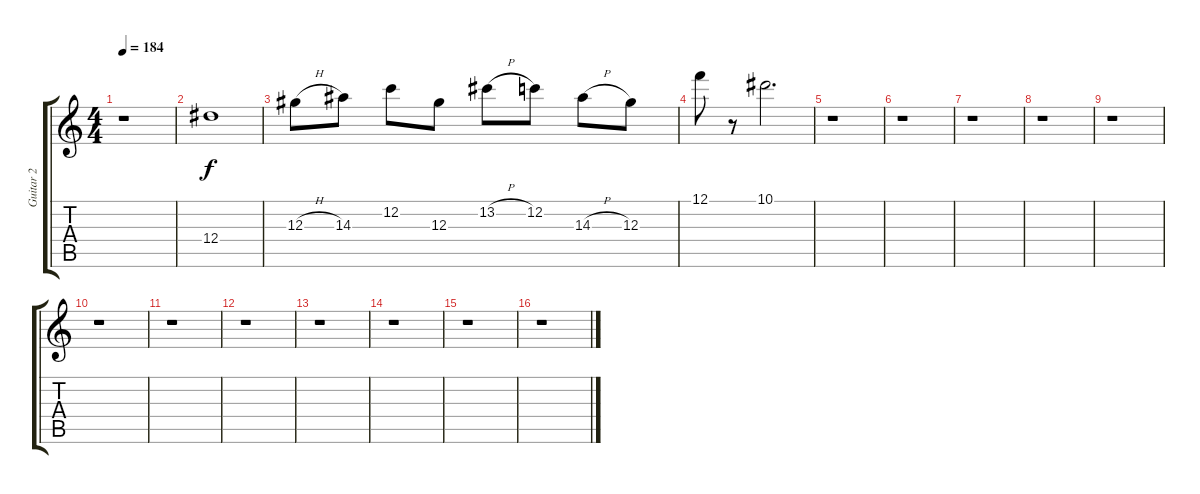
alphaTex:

\track ("Guitar 2" "Guitar 2") {instrument electricguitarclean}
\staff {score tabs}
\tuning (F4 C4 Ab3 Eb3 Bb2 F2) {hide}
\ts (4 4)
\tempo 184
\clef g2
\ks c
r.1{dy f instrument electricguitarclean} |
12.4.1 |
12.3{h}.8 14.3.8 12.2.8 12.3.8 13.2{h}.8 12.2.8 14.3{h}.8 12.3.8 |
12.1.8 r.8 10.1.2{d} |
r.1 |
r.1 |
r.1 |
r.1 |
r.1 |
r.1 |
r.1 |
r.1 |
r.1 |
r.1 |
r.1 |
r.1
